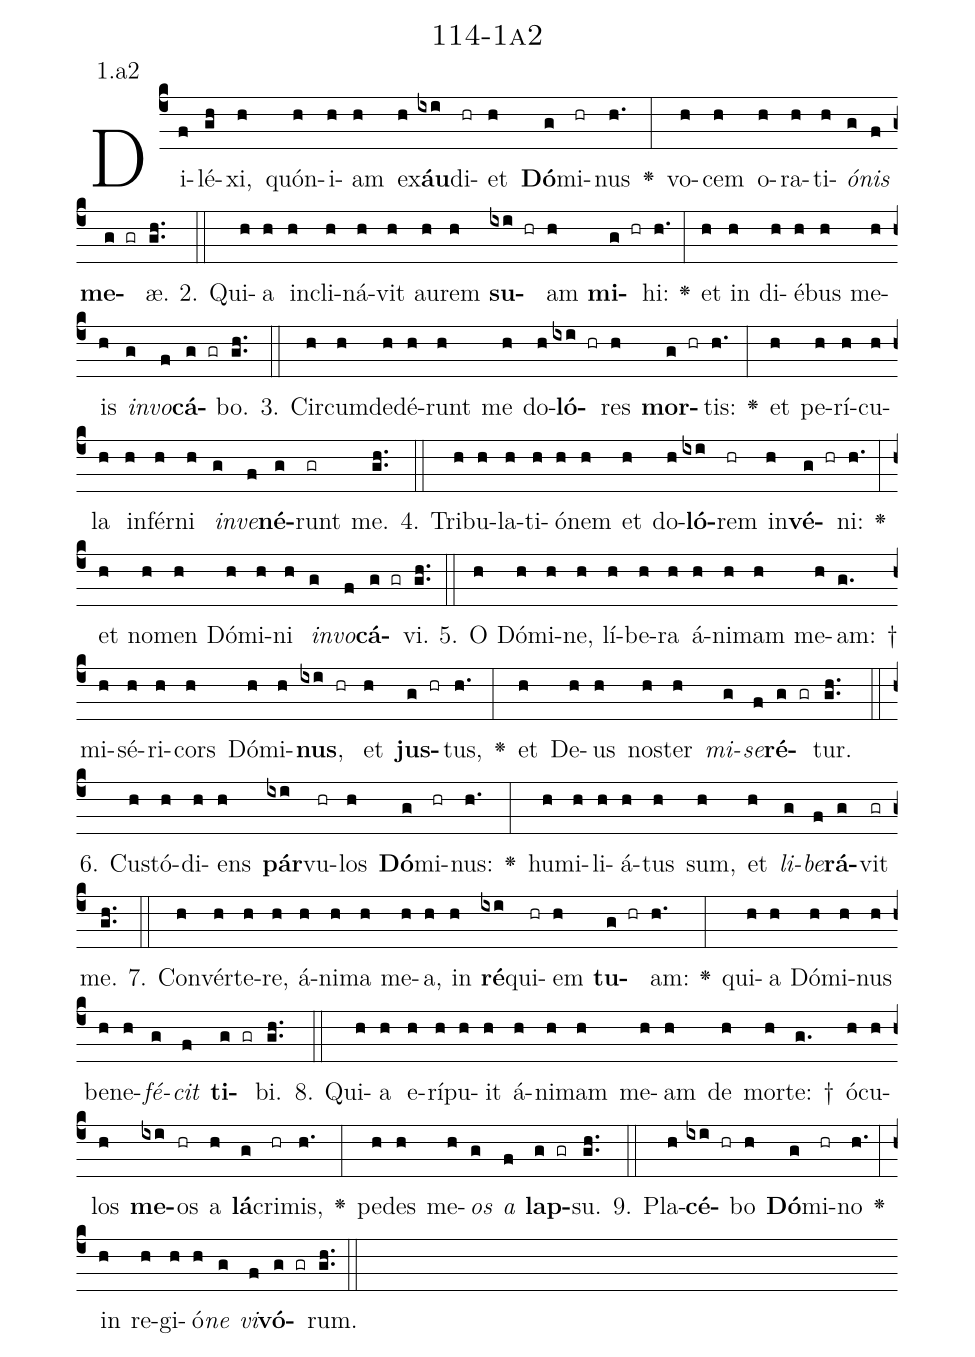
name: 114-1a2;
annotation: 1.a2;
%%
(c4)Di(f)lé(gh)xi,(h) quón(h)i(h)am(h) ex(h)<b>áu</b>(ixi)di(hr)et(h) <b>Dó</b>(g)mi(hr)nus(h.) <v>\greheightstar</v>(:) vo(h)cem(h) o(h)ra(h)ti(h)<i>ó</i>(g)<i>nis</i>(f) <b>me</b>(g gr)æ.(gh..) (::)
2. Qui(h)a(h) in(h)cli(h)ná(h)vit(h) au(h)rem(h) <b>su</b>(ixi hr)am(h) <b>mi</b>(g hr)hi:(h.) <v>\greheightstar</v>(:) et(h) in(h) di(h)é(h)bus(h) me(h)is(h) <i>in</i>(g)<i>vo</i>(f)<b>cá</b>(g gr)bo.(gh..) (::)
3. Cir(h)cum(h)de(h)dé(h)runt(h) me(h) do(h)<b>ló</b>(ixi hr)res(h) <b>mor</b>(g hr)tis:(h.) <v>\greheightstar</v>(:) et(h) pe(h)rí(h)cu(h)la(h) in(h)fér(h)ni(h) <i>in</i>(g)<i>ve</i>(f)<b>né</b>(g)runt(gr) me.(gh..) (::)
4. Tri(h)bu(h)la(h)ti(h)ó(h)nem(h) et(h) do(h)<b>ló</b>(ixi)rem(hr) in(h)<b>vé</b>(g hr)ni:(h.) <v>\greheightstar</v>(:) et(h) no(h)men(h) Dó(h)mi(h)ni(h) <i>in</i>(g)<i>vo</i>(f)<b>cá</b>(g gr)vi.(gh..) (::)
5. O(h) Dó(h)mi(h)ne,(h) lí(h)be(h)ra(h) á(h)ni(h)mam(h) me(h)am: †(g.) mi(h)sé(h)ri(h)cors(h) Dó(h)mi(h)<b>nus</b>,(ixi hr) et(h) <b>jus</b>(g hr)tus,(h.) <v>\greheightstar</v>(:) et(h) De(h)us(h) nos(h)ter(h) <i>mi</i>(g)<i>se</i>(f)<b>ré</b>(g gr)tur.(gh..) (::)
6. Cus(h)tó(h)di(h)ens(h) <b>pár</b>(ixi)vu(hr)los(h) <b>Dó</b>(g)mi(hr)nus:(h.) <v>\greheightstar</v>(:) hu(h)mi(h)li(h)á(h)tus(h) sum,(h) et(h) <i>li</i>(g)<i>be</i>(f)<b>rá</b>(g)vit(gr) me.(gh..) (::)
7. Con(h)vér(h)te(h)re,(h) á(h)ni(h)ma(h) me(h)a,(h) in(h) <b>ré</b>(ixi)qui(hr)em(h) <b>tu</b>(g hr)am:(h.) <v>\greheightstar</v>(:) qui(h)a(h) Dó(h)mi(h)nus(h) be(h)ne(h)<i>fé</i>(g)<i>cit</i>(f) <b>ti</b>(g gr)bi.(gh..) (::)
8. Qui(h)a(h) e(h)rí(h)pu(h)it(h) á(h)ni(h)mam(h) me(h)am(h) de(h) mor(h)te: †(g.) ó(h)cu(h)los(h) <b>me</b>(ixi)os(hr) a(h) <b>lá</b>(g)cri(hr)mis,(h.) <v>\greheightstar</v>(:) pe(h)des(h) me(h)<i>os</i>(g) <i>a</i>(f) <b>lap</b>(g gr)su.(gh..) (::)
9. Pla(h)<b>cé</b>(ixi hr)bo(h) <b>Dó</b>(g)mi(hr)no(h.) <v>\greheightstar</v>(:) in(h) re(h)gi(h)ó(h)<i>ne</i>(g) <i>vi</i>(f)<b>vó</b>(g gr)rum.(gh..) (::)
